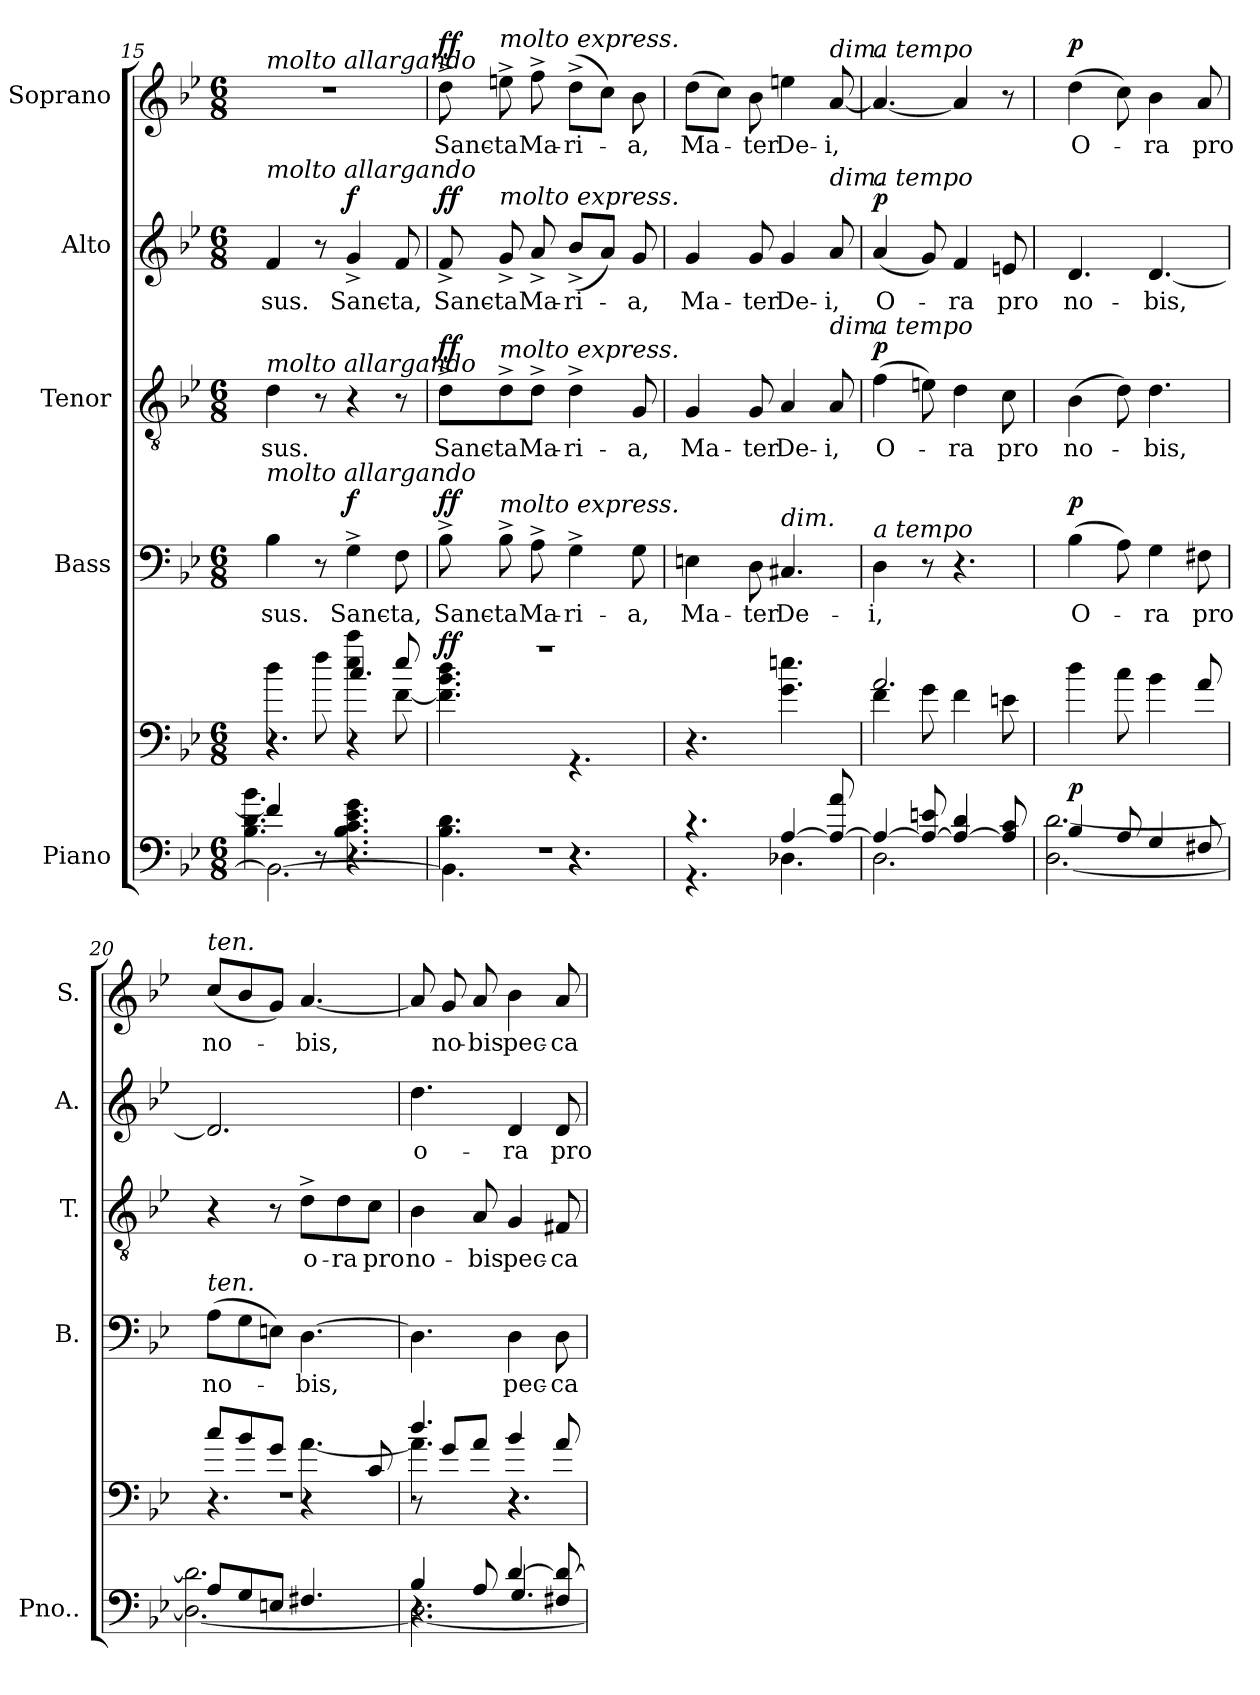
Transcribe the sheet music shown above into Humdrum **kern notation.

**kern	**kern	**dynam	**kern	**text	**dynam	**kern	**text	**dynam	**kern	**text	**dynam	**kern	**text	**dynam
*part5	*part5	*part5	*part4	*part4	*part4	*part3	*part3	*part3	*part2	*part2	*part2	*part1	*part1	*part1
*staff6	*staff5	*staff5/6	*staff4	*staff4	*staff4	*staff3	*staff3	*staff3	*staff2	*staff2	*staff2	*staff1	*staff1	*staff1
*I"Piano	*	*	*I"Bass	*	*	*I"Tenor	*	*	*I"Alto	*	*	*I"Soprano	*	*
*I'Pno..	*	*	*I'B.	*	*	*I'T.	*	*	*I'A.	*	*	*I'S.	*	*
*clefF4	*clefF4	*	*clefF4	*	*	*clefGv2	*	*	*clefG2	*	*	*clefG2	*	*
*k[b-e-]	*k[b-e-]	*	*k[b-e-]	*	*	*k[b-e-]	*	*	*k[b-e-]	*	*	*k[b-e-]	*	*
*M6/8	*M6/8	*	*M6/8	*	*	*M6/8	*	*	*M6/8	*	*	*M6/8	*	*
*MM40	*MM40	*	*MM40	*	*	*MM40	*	*	*MM40	*	*	*MM40	*	*
=15	=15	=15	=15	=15	=15	=15	=15	=15	=15	=15	=15	=15	=15	=15
*^	*^	*	*	*	*	*	*	*	*	*	*	*	*	*
*	*^	*	*^	*	*	*	*	*	*	*	*	*	*	*	*	*
!	!	!	!	!	!	!	!	!	!	!	!	!	!	!	!	!LO:TX:a:i:t=molto allargando	!	!
!	!	!	!	!	!	!	!	!	!	!	!	!	!LO:TX:a:i:t=molto allargando	!	!	!	!	!
!	!	!	!	!	!	!	!	!	!	!LO:TX:a:i:t=molto allargando	!	!	!	!	!	!	!	!
!	!	!	!	!	!	!	!LO:TX:a:i:t=molto allargando	!	!	!	!	!	!	!	!	!	!	!
!	!	!	!	!	!	!	!	!LO:LY:b	!	!	!LO:LY:b	!	!	!LO:LY:b	!	!	!	!
4f/]	4.B-\ 4.d\ 4.b-\	2.BB-\_	4.r	4dd\	4.r	.	4B-\	-sus.	.	4d\	-sus.	.	4f/	-sus.	.	2.r	.	.
8r	.	.	.	8ff\	.	.	8r	.	.	8r	.	.	8r	.	.	.	.	.
!	!	!	!	!	!	!	!	!LO:LY:b	!LO:DY:a	!	!	!	!	!LO:LY:b	!LO:DY:a	!	!	!
4.r	4.B-\ 4.c\ 4.e-\ 4.g\	.	4r	4ee-\ 4ccc\	4.cc/	.	4G^\	Sanc-	f	4r	.	.	4g^/	Sanc-	f	.	.	.
!	!	!	!	!	!	!	!	!LO:LY:b	!	!	!	!	!	!LO:LY:b	!	!	!	!
.	.	.	8ee-/	[8f\	.	.	8F\	-ta,	.	8r	.	.	8f/	-ta,	.	.	.	.
*	*	*	*v	*v	*v	*	*	*	*	*	*	*	*	*	*	*	*	*
!!LO:LB:g=z
=16	=16	=16	=16	=16	=16	=16	=16	=16	=16	=16	=16	=16	=16	=16	=16	=16
*	*	*	*	*	*	*	*	*	*	*	*	*	*	*MM40	*	*
*	*	*	*^	*	*	*	*	*	*	*	*	*	*	*	*	*
!	!	!	!	!	!LO:DY:a	!	!LO:LY:b	!LO:DY:a	!	!LO:LY:b	!LO:DY:a	!	!LO:LY:b	!LO:DY:a	!	!LO:LY:b	!LO:DY:a
2.r	4.B-\ 4.d\	4.BB-\]	2.r	4.f\] 4.b-\ 4.dd\	ff	8B-^\	Sanc-	ff	8d^\L	Sanc-	ff	8f^/	Sanc-	ff	8dd^\	Sanc-	ff
!	!	!	!	!	!	!	!	!	!	!	!	!	!	!	!LO:TX:a:i:t=molto express.	!	!
!	!	!	!	!	!	!	!	!	!	!	!	!LO:TX:a:i:t=molto express.	!	!	!	!	!
!	!	!	!	!	!	!	!	!	!LO:TX:a:i:t=molto express.	!	!	!	!	!	!	!	!
!	!	!	!	!	!	!LO:TX:a:i:t=molto express.	!	!	!	!	!	!	!	!	!	!	!
!	!	!	!	!	!	!	!LO:LY:b	!	!	!LO:LY:b	!	!	!LO:LY:b	!	!	!LO:LY:b	!
.	.	.	.	.	.	8B-^\	-ta	.	8d^\	-ta	.	8g^/	-ta	.	8een^\	-ta	.
!	!	!	!	!	!	!	!LO:LY:b	!	!	!LO:LY:b	!	!	!LO:LY:b	!	!	!LO:LY:b	!
.	.	.	.	.	.	8A^\	Ma-	.	8d^\J	Ma-	.	8a^/	Ma-	.	8ff^\	Ma-	.
!	!	!	!	!	!	!	!LO:LY:b	!	!	!LO:LY:b	!	!	!LO:LY:b	!	!	!LO:LY:b	!
.	4.r	4.r	.	4.r	.	4G^\	-ri-	.	4d^\	-ri-	.	(<8b-^/L	-ri-	.	(>8dd^\L	-ri-	.
.	.	.	.	.	.	.	.	.	.	.	.	8a/J)	.	.	8cc\J)	.	.
!	!	!	!	!	!	!	!LO:LY:b	!	!	!LO:LY:b	!	!	!LO:LY:b	!	!	!LO:LY:b	!
.	.	.	.	.	.	8G\	-a,	.	8G/	-a,	.	8g/	-a,	.	8b-\	-a,	.
*	*v	*v	*	*	*	*	*	*	*	*	*	*	*	*	*	*	*
*	*	*v	*v	*	*	*	*	*	*	*	*	*	*	*	*	*
=17	=17	=17	=17	=17	=17	=17	=17	=17	=17	=17	=17	=17	=17	=17	=17
!	!	!	!	!	!LO:LY:b	!	!	!LO:LY:b	!	!	!LO:LY:b	!	!	!LO:LY:b	!
4.r	4.r	4.r	.	4En\	Ma-	.	4G/	Ma-	.	4g/	Ma-	.	(>8dd\L	Ma-	.
.	.	.	.	.	.	.	.	.	.	.	.	.	8cc\J)	.	.
!	!	!	!	!	!LO:LY:b	!	!	!LO:LY:b	!	!	!LO:LY:b	!	!	!LO:LY:b	!
.	.	.	.	8D\	-ter	.	8G/	-ter	.	8g/	-ter	.	8b-\	-ter	.
!	!	!	!	!LO:TX:a:i:t=dim.	!	!	!	!	!	!	!	!	!	!	!
!	!	!	!	!	!LO:LY:b	!	!	!LO:LY:b	!	!	!LO:LY:b	!	!	!LO:LY:b	!
[4A/	4.D-X\	4.g\ 4.een\	.	4.C#X/	De-	.	4A/	De-	.	4g/	De-	.	4een\	De-	.
*	*	*	*	*	*	*	*	*	*	*	*	*	*MM37	*	*
!	!	!	!	!	!	!	!	!	!	!	!	!	!LO:TX:a:i:t=dim.	!	!
!	!	!	!	!	!	!	!	!	!	!LO:TX:a:i:t=dim.	!	!	!	!	!
!	!	!	!	!	!	!	!LO:TX:a:i:t=dim.	!	!	!	!	!	!	!	!
!	!	!	!	!	!	!	!	!LO:LY:b	!	!	!LO:LY:b	!	!	!LO:LY:b	!
8A/_ 8a/	.	.	.	.	.	.	8A/	-i,	.	8a/	-i,	.	[8a/	-i,	.
=18	=18	=18	=18	=18	=18	=18	=18	=18	=18	=18	=18	=18	=18	=18	=18
*	*	*	*	*	*	*	*	*	*	*	*	*	*MM44	*	*
*	*	*^	*	*	*	*	*	*	*	*	*	*	*	*	*
!	!	!	!	!	!	!	!	!	!	!	!	!	!	!LO:TX:a:i:t=a tempo	!	!
!	!	!	!	!	!	!	!	!	!	!	!LO:TX:a:i:t=a tempo	!	!	!	!	!
!	!	!	!	!	!	!	!	!LO:TX:a:i:t=a tempo	!	!	!	!	!	!	!	!
!	!	!	!	!	!LO:TX:a:i:t=a tempo	!	!	!	!	!	!	!	!	!	!	!
!	!	!	!	!	!	!LO:LY:b	!	!	!LO:LY:b	!LO:DY:a	!	!LO:LY:b	!LO:DY:a	!	!	!
4A/_	2.D\	2.a/	4f\	.	4D\	-i,	.	(>4f\	O-	p	(<4a/	O-	p	4.a/_	.	.
8A/_ 8en/	.	.	8g\	.	8r	.	.	8en\)	.	.	8g/)	.	.	.	.	.
!	!	!	!	!	!	!	!	!	!LO:LY:b	!	!	!LO:LY:b	!	!	!	!
4A/_ 4d/	.	.	4f\	.	4.r	.	.	4d\	-ra	.	4f/	-ra	.	4a/]	.	.
!	!	!	!	!	!	!	!	!	!LO:LY:b	!	!	!LO:LY:b	!	!	!	!
8A/] 8c/	.	.	8en\	.	.	.	.	8c\	pro	.	8en/	pro	.	8r	.	.
=19	=19	=19	=19	=19	=19	=19	=19	=19	=19	=19	=19	=19	=19	=19	=19	=19
!	!	!	!	!LO:DY:a=2	!	!LO:LY:b	!LO:DY:a	!	!LO:LY:b	!	!	!LO:LY:b	!	!	!LO:LY:b	!LO:DY:a
*	*	*v	*v	*	*	*	*	*	*	*	*	*	*	*	*	*
4B-/	[2.D\ [2.d\	4dd\	p	(>4B-\	O-	p	(>4B-\	no-	.	4.d/	no-	.	(>4dd\	O-	p
8A/	.	8cc\	.	8A\)	.	.	8d\)	.	.	.	.	.	8cc\)	.	.
!	!	!	!	!	!LO:LY:b	!	!	!LO:LY:b	!	!	!LO:LY:b	!	!	!LO:LY:b	!
4G/	.	4b-\	.	4G\	-ra	.	4.d\	-bis,	.	[4.d/	-bis,	.	4b-\	-ra	.
!	!	!	!	!	!LO:LY:b	!	!	!	!	!	!	!	!	!LO:LY:b	!
8F#X/	.	8a/	.	8F#X\	pro	.	.	.	.	.	.	.	8a/	pro	.
=20	=20	=20	=20	=20	=20	=20	=20	=20	=20	=20	=20	=20	=20	=20	=20
*	*	*^	*	*	*	*	*	*	*	*	*	*	*	*	*
*	*	*	*^	*	*	*	*	*	*	*	*	*	*	*	*	*
!	!	!	!	!	!	!	!	!	!	!	!	!	!	!	!LO:TX:a:i:t=ten.	!	!
!	!	!	!	!	!	!LO:TX:a:i:t=ten.	!	!	!	!	!	!	!	!	!	!	!
!	!	!	!	!	!	!	!LO:LY:b	!	!	!	!	!	!	!	!	!LO:LY:b	!
8A/L	2.D\_ 2.d\]	2.r	4.r	8cc/L	.	(>8A\L	no-	.	4r	.	.	2.d/]	.	.	(<8cc/L	no-	.
8G/	.	.	.	8b-/	.	8G\	.	.	.	.	.	.	.	.	8b-/	.	.
8En/J	.	.	.	8g/J	.	8En\J)	.	.	8r	.	.	.	.	.	8g/J)	.	.
!	!	!	!	!	!	!	!LO:LY:b	!	!	!LO:LY:b	!	!	!	!	!	!LO:LY:b	!
4.F#X/	.	.	[4.a\	4r	.	[4.D\	-bis,	.	8d^\L	o-	.	.	.	.	[4.a/	-bis,	.
!	!	!	!	!	!	!	!	!	!	!LO:LY:b	!	!	!	!	!	!	!
.	.	.	.	.	.	.	.	.	8d\	-ra	.	.	.	.	.	.	.
!	!	!	!	!	!	!	!	!	!	!LO:LY:b	!	!	!	!	!	!	!
.	.	.	.	8c/	.	.	.	.	8c\J	pro	.	.	.	.	.	.	.
!!LO:PB:g=z
=21	=21	=21	=21	=21	=21	=21	=21	=21	=21	=21	=21	=21	=21	=21	=21	=21	=21
*	*^	*	*	*	*	*	*	*	*	*	*	*	*	*	*	*	*
!	!	!	!	!	!	!	!	!	!	!	!LO:LY:b	!	!	!LO:LY:b	!	!	!	!
4B-/	2.D\_	4.r	4.dd/	4.a\]	8r	.	4.D\]	.	.	4B-\	no-	.	4.dd\	o-	.	8a/]	.	.
!	!	!	!	!	!	!	!	!	!	!	!	!	!	!	!	!	!LO:LY:b	!
.	.	.	.	.	8g/L	.	.	.	.	.	.	.	.	.	.	8g/	no-	.
!	!	!	!	!	!	!	!	!	!	!	!LO:LY:b	!	!	!	!	!	!LO:LY:b	!
8A/	.	.	.	.	8a/J	.	.	.	.	8A/	-bis	.	.	.	.	8a/	-bis	.
!	!	!	!	!	!	!	!	!LO:LY:b	!	!	!LO:LY:b	!	!	!LO:LY:b	!	!	!LO:LY:b	!
[4d/	.	4.G/	4.r	4.r	4b-/	.	4D\	pec-	.	4G/	pec-	.	4d/	-ra	.	4b-\	pec-	.
!	!	!	!	!	!	!	!	!LO:LY:b	!	!	!LO:LY:b	!	!	!LO:LY:b	!	!	!LO:LY:b	!
8F#X/ 8d/_	.	.	.	.	8a/	.	8D\	-ca-	.	8F#X/	-ca-	.	8d/	pro	.	8a/	-ca-	.
*v	*v	*v	*	*	*	*	*	*	*	*	*	*	*	*	*	*	*	*
*	*v	*v	*v	*	*	*	*	*	*	*	*	*	*	*	*	*
=	=	=	=	=	=	=	=	=	=	=	=	=	=	=
*-	*-	*-	*-	*-	*-	*-	*-	*-	*-	*-	*-	*-	*-	*-
